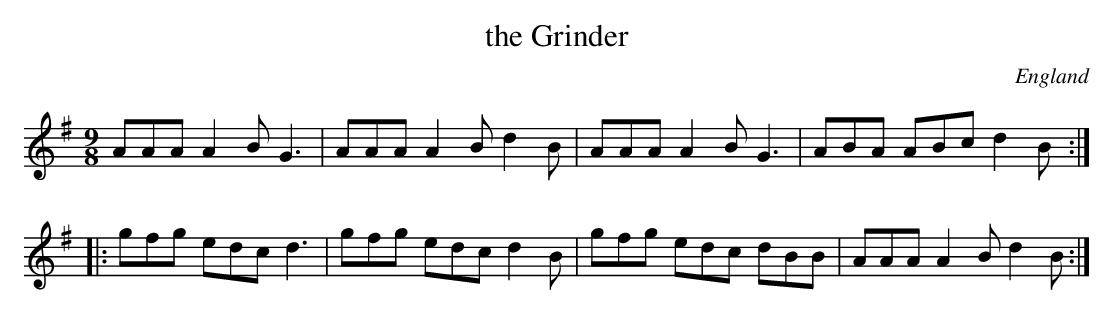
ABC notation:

X:1
T:the Grinder
M:9/8
O:England
K:G
AAA A2B G3| AAA A2B d2B| AAA A2B G3| ABA ABc d2B::
gfg edc d3| gfg edc d2B| gfg edc dBB| AAA A2B d2B:|
